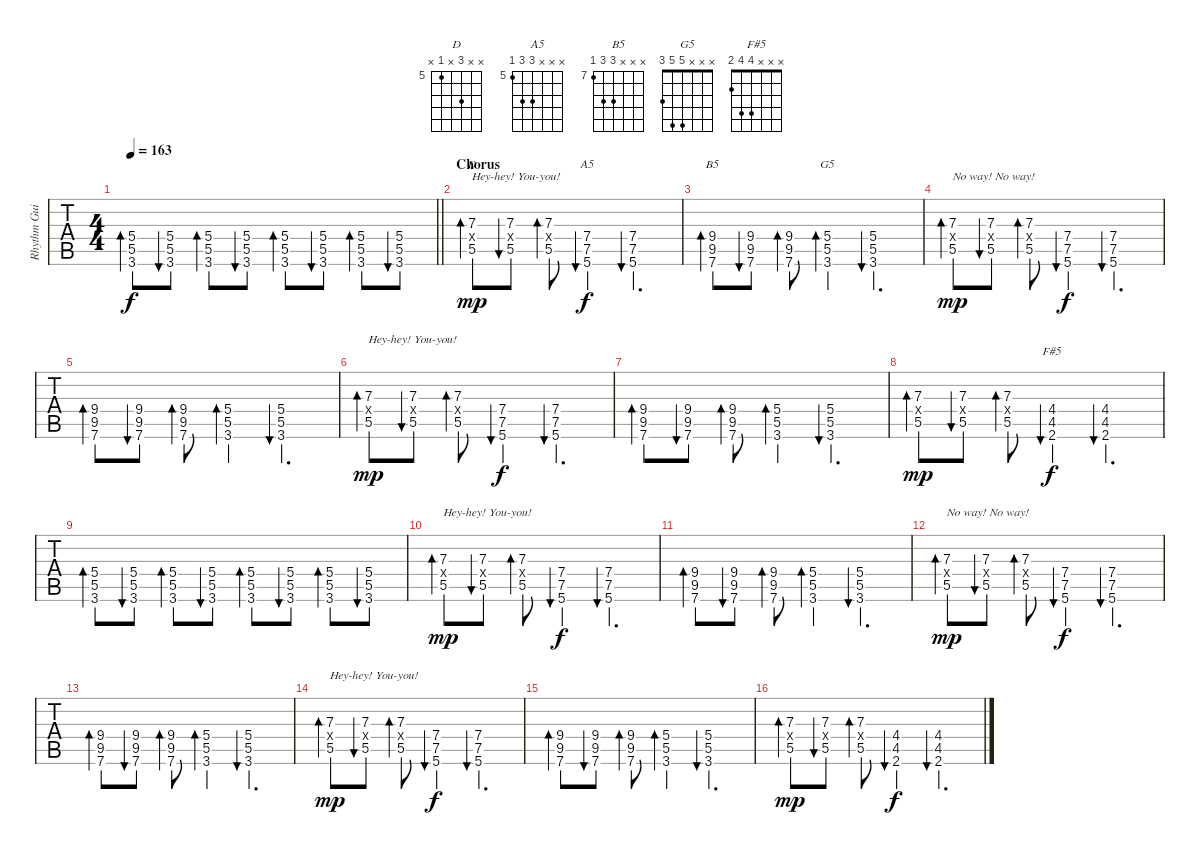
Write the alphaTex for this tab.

\track ("Rhythm Guitar" "Rhythm Gui") {instrument distortionguitar}
\staff {tabs}
\tuning (E4 B3 G3 D3 A2 E2) {hide}
\chord ("D" x x 7 x 5 x) {firstfret 5}
\chord ("A5" x x x 7 7 5) {firstfret 5}
\chord ("B5" x x x 9 9 7) {firstfret 7}
\chord ("G5" x x x 5 5 3)
\chord ("F#5" x x x 4 4 2)
\ts (4 4)
\tempo 163
\clef g2
\barLineRight lightlight
\ks c
(5.4 5.5 3.6).8{bd 30 dy f} (5.4 5.5 3.6).8{bu 30} (5.4 5.5 3.6).8{bd 30} (5.4 5.5 3.6).8{bu 30} (5.4 5.5 3.6).8{bd 30} (5.4 5.5 3.6).8{bu 30} (5.4 5.5 3.6).8{bd 30} (5.4 5.5 3.6).8{bu 30} |
\section ("" "Chorus")
(7.3 0.4{x} 5.5).8{bd 30 ch "D" txt "Hey-hey! You-you!" dy mp} (7.3 0.4{x} 5.5).8{bu 30} (7.3 0.4{x} 5.5).8{bd 30} (7.4 7.5 5.6).4{bu 60 ch "A5" dy f} (7.4 7.5 5.6).4{d bu 30} |
(9.4 9.5 7.6).8{bd 30 ch "B5"} (9.4 9.5 7.6).8{bu 30} (9.4 9.5 7.6).8{bd 30} (5.4 5.5 3.6).4{bd 30 ch "G5"} (5.4 5.5 3.6).4{d bu 30} |
(7.3 0.4{x} 5.5).8{bd 30 txt "No way! No way!" dy mp} (7.3 0.4{x} 5.5).8{bu 30} (7.3 0.4{x} 5.5).8{bd 30} (7.4 7.5 5.6).4{bu 60 dy f} (7.4 7.5 5.6).4{d bu 30} |
(9.4 9.5 7.6).8{bd 30} (9.4 9.5 7.6).8{bu 30} (9.4 9.5 7.6).8{bd 30} (5.4 5.5 3.6).4{bd 30} (5.4 5.5 3.6).4{d bu 30} |
(7.3 0.4{x} 5.5).8{bd 30 txt "Hey-hey! You-you!" dy mp} (7.3 0.4{x} 5.5).8{bu 30} (7.3 0.4{x} 5.5).8{bd 30} (7.4 7.5 5.6).4{bu 60 dy f} (7.4 7.5 5.6).4{d bu 30} |
(9.4 9.5 7.6).8{bd 30} (9.4 9.5 7.6).8{bu 30} (9.4 9.5 7.6).8{bd 30} (5.4 5.5 3.6).4{bd 30} (5.4 5.5 3.6).4{d bu 30} |
(7.3 0.4{x} 5.5).8{bd 30 dy mp} (7.3 0.4{x} 5.5).8{bu 30} (7.3 0.4{x} 5.5).8{bd 30} (4.4 4.5 2.6).4{bu 60 ch "F#5" dy f} (4.4 4.5 2.6).4{d bu 60} |
(5.4 5.5 3.6).8{bd 30} (5.4 5.5 3.6).8{bu 30} (5.4 5.5 3.6).8{bd 30} (5.4 5.5 3.6).8{bu 30} (5.4 5.5 3.6).8{bd 30} (5.4 5.5 3.6).8{bu 30} (5.4 5.5 3.6).8{bd 30} (5.4 5.5 3.6).8{bu 30} |
(7.3 0.4{x} 5.5).8{bd 30 txt "Hey-hey! You-you!" dy mp} (7.3 0.4{x} 5.5).8{bu 30} (7.3 0.4{x} 5.5).8{bd 30} (7.4 7.5 5.6).4{bu 60 dy f} (7.4 7.5 5.6).4{d bu 30} |
(9.4 9.5 7.6).8{bd 30} (9.4 9.5 7.6).8{bu 30} (9.4 9.5 7.6).8{bd 30} (5.4 5.5 3.6).4{bd 30} (5.4 5.5 3.6).4{d bu 30} |
(7.3 0.4{x} 5.5).8{bd 30 txt "No way! No way!" dy mp} (7.3 0.4{x} 5.5).8{bu 30} (7.3 0.4{x} 5.5).8{bd 30} (7.4 7.5 5.6).4{bu 60 dy f} (7.4 7.5 5.6).4{d bu 30} |
(9.4 9.5 7.6).8{bd 30} (9.4 9.5 7.6).8{bu 30} (9.4 9.5 7.6).8{bd 30} (5.4 5.5 3.6).4{bd 30} (5.4 5.5 3.6).4{d bu 30} |
(7.3 0.4{x} 5.5).8{bd 30 txt "Hey-hey! You-you!" dy mp} (7.3 0.4{x} 5.5).8{bu 30} (7.3 0.4{x} 5.5).8{bd 30} (7.4 7.5 5.6).4{bu 60 dy f} (7.4 7.5 5.6).4{d bu 30} |
(9.4 9.5 7.6).8{bd 30} (9.4 9.5 7.6).8{bu 30} (9.4 9.5 7.6).8{bd 30} (5.4 5.5 3.6).4{bd 30} (5.4 5.5 3.6).4{d bu 30} |
(7.3 0.4{x} 5.5).8{bd 30 dy mp} (7.3 0.4{x} 5.5).8{bu 30} (7.3 0.4{x} 5.5).8{bd 30} (4.4 4.5 2.6).4{bu 60 dy f} (4.4 4.5 2.6).4{d bu 60}
